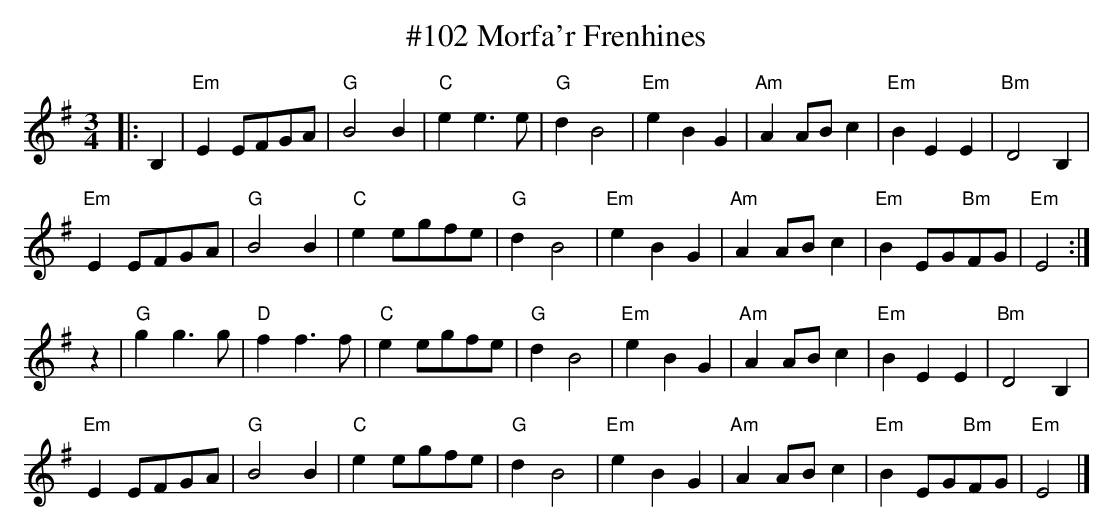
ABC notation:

X:1
T: #102 Morfa'r Frenhines
M: 3/4
L: 1/8
K:Emin
|: B,2 | "Em"E2 EFGA | "G"B4 B2 | "C"e2 e3 e | "G"d2 B4 | "Em"e2 B2 G2 | "Am"A2 ABc2 | "Em"B2 E2 E2 | "Bm"D4 B,2 |
"Em"E2 EFGA | "G"B4 B2 | "C"e2 egfe | "G"d2 B4 | "Em"e2 B2 G2 | "Am"A2 ABc2 | "Em"B2 EG"Bm"FG | "Em"E4 :|
z2 | "G"g2 g3 g | "D"f2 f3 f | "C"e2 egfe | "G"d2 B4 | "Em"e2 B2 G2 | "Am"A2 ABc2 | "Em"B2 E2 E2 | "Bm"D4 B,2 |
"Em"E2 EFGA | "G"B4 B2 | "C"e2 egfe | "G"d2 B4 | "Em"e2 B2 G2 | "Am"A2 ABc2 | "Em" B2 EG"Bm"FG | "Em"E4 |]
